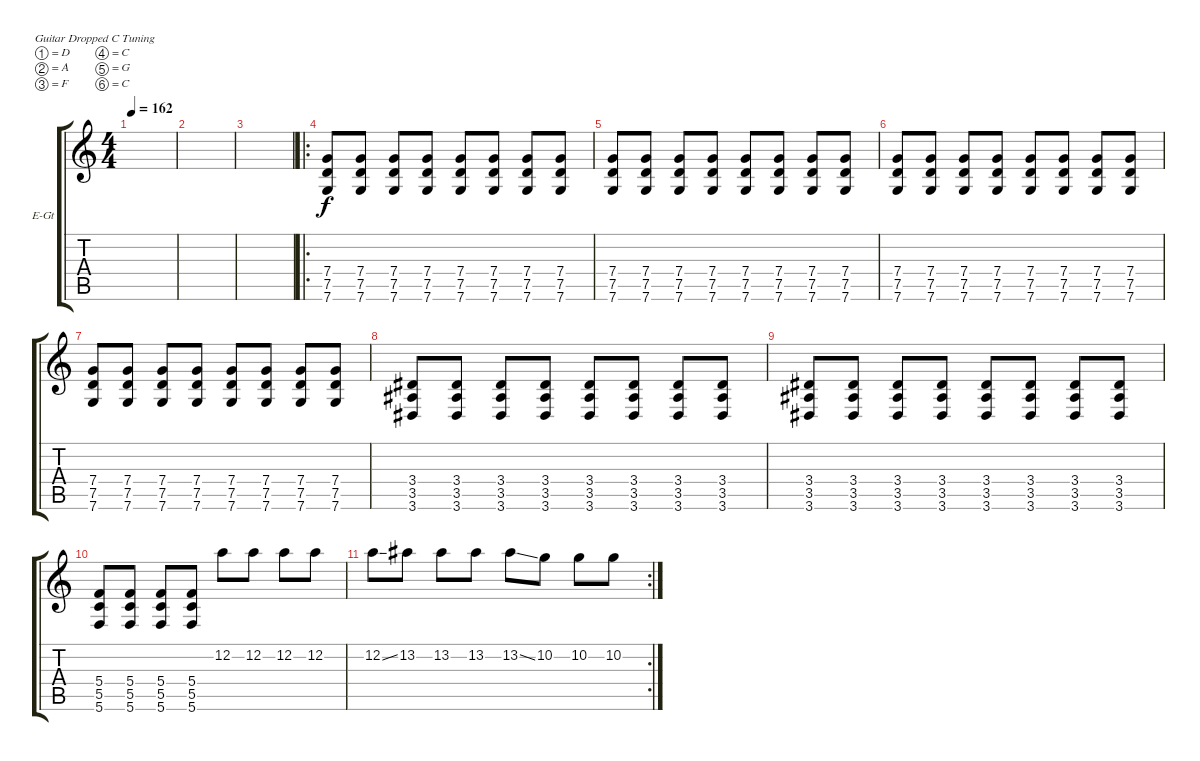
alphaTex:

\defaultSystemsLayout 4
\bracketExtendMode groupsimilarinstruments
\firstSystemTrackNameOrientation horizontal
\otherSystemsTrackNameOrientation horizontal
\track ("Michael Padget" "E-Gt") {instrument distortionguitar}
\staff {score tabs}
\tuning (D4 A3 F3 C3 G2 C2)
\ts (4 4)
\tempo 162
\clef g2
\ks c
|
|
|
\ro
(7.6 7.5 7.4).8 (7.5 7.6 7.4).8 (7.5 7.4 7.6).8 (7.6 7.5 7.4).8 (7.5 7.6 7.4).8 (7.5 7.4 7.6).8 (7.4 7.5 7.6).8 (7.6 7.5 7.4).8 |
(7.6 7.5 7.4).8 (7.5 7.6 7.4).8 (7.5 7.4 7.6).8 (7.6 7.5 7.4).8 (7.5 7.6 7.4).8 (7.5 7.4 7.6).8 (7.4 7.5 7.6).8 (7.6 7.5 7.4).8 |
(7.6 7.5 7.4).8 (7.5 7.6 7.4).8 (7.5 7.4 7.6).8 (7.6 7.5 7.4).8 (7.5 7.6 7.4).8 (7.5 7.4 7.6).8 (7.4 7.5 7.6).8 (7.6 7.5 7.4).8 |
(7.6 7.5 7.4).8 (7.5 7.6 7.4).8 (7.5 7.4 7.6).8 (7.6 7.5 7.4).8 (7.5 7.6 7.4).8 (7.5 7.4 7.6).8 (7.4 7.5 7.6).8 (7.6 7.5 7.4).8 |
(3.4 3.5 3.6).8 (3.6 3.5 3.4).8 (3.4 3.5 3.6).8 (3.6 3.5 3.4).8 (3.4 3.5 3.6).8 (3.6 3.5 3.4).8 (3.4 3.5 3.6).8 (3.6 3.5 3.4).8 |
(3.4 3.5 3.6).8 (3.6 3.5 3.4).8 (3.4 3.5 3.6).8 (3.6 3.5 3.4).8 (3.4 3.5 3.6).8 (3.6 3.5 3.4).8 (3.4 3.5 3.6).8 (3.6 3.5 3.4).8 |
(5.6 5.5 5.4).8 (5.4 5.5 5.6).8 (5.6 5.5 5.4).8 (5.4 5.5 5.6).8 12.2.8 12.2.8 12.2.8 12.2.8 |
\rc 2
12.2{ss}.8 13.2.8 13.2.8 13.2.8 13.2{ss}.8 10.2.8 10.2.8 10.2.8
